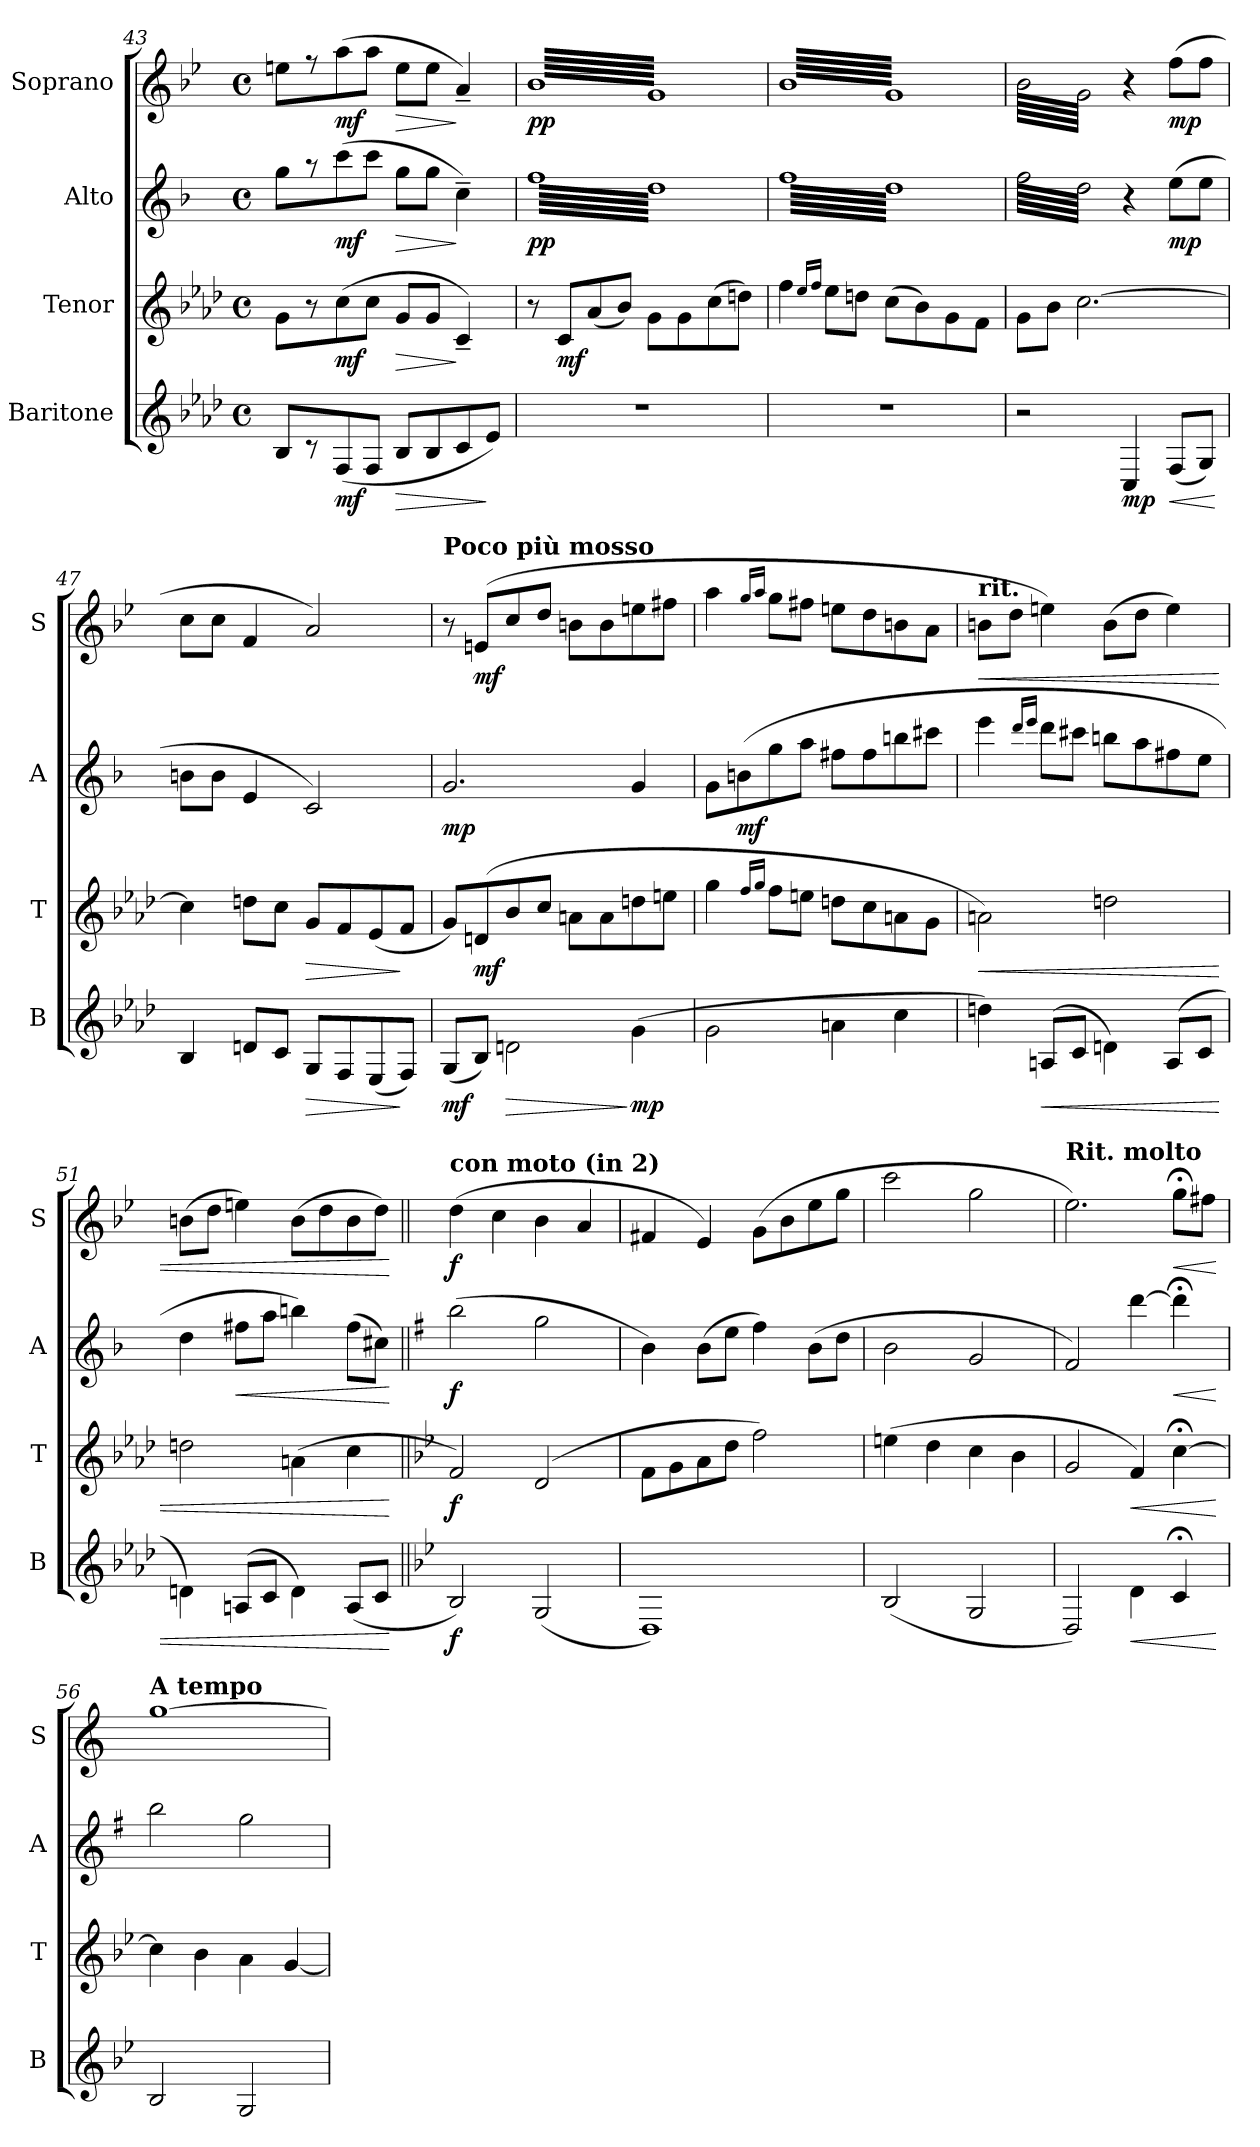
**kern	**dynam	**kern	**dynam	**kern	**dynam	**kern	**dynam
*part4	*part4	*part3	*part3	*part2	*part2	*part1	*part1
*staff4	*staff4	*staff3	*staff3	*staff2	*staff2	*staff1	*staff1
*I"Baritone	*	*I"Tenor	*	*I"Alto	*	*I"Soprano	*
*I'B	*	*I'T	*	*I'A	*	*I'S	*
*clefG2	*	*clefG2	*	*clefG2	*	*clefG2	*
*ITrd12c21	*	*ITrd8c14	*	*ITrd5c9	*	*ITrd1c2	*
*k[b-e-a-d-]	*	*k[b-e-a-d-]	*	*k[b-e-a-d-]	*	*k[b-e-a-d-]	*
*M4/4	*	*M4/4	*	*M4/4	*	*M4/4	*
*met(c)	*	*met(c)	*	*met(c)	*	*met(c)	*
=43	=43	=43	=43	=43	=43	=43	=43
8BB-/L	.	8G\L	.	8b-\L	.	8ddn\L	.
8r	.	8r	.	8r	.	8r	.
!	!LO:DY:b	!	!LO:DY:b	!	!LO:DY:b	!	!LO:DY:b
(<8FF/	mf	(>8c\	mf	(>8ee-\	mf	(>8gg\	mf
8FF/J	.	8c\J	.	8ee-\J	.	8gg\J	.
!	!LO:HP:b	!	!LO:HP:b	!	!LO:HP:b	!	!LO:HP:b
8BB-/L	>	8G/L	>	8b-\L	>	8dd\L	>
8BB-/	.	8G/J	.	8b-\J	.	8dd\J	.
8C/	.	4C~/)	]	4e-~\)	]	4g~/)	]
8E-/J)	]	.	.	.	.	.	.
!!LO:LB:g=z
=44	=44	=44	=44	=44	=44	=44	=44
!	!	!	!	!	!LO:DY:b	!	!LO:DY:b
*	*	*	*	*tremolo	*	*	*
*	*	*	*	*	*	*tremolo	*
1r	.	8r	.	64a-LLLL	pp	64a-LLLL	pp
.	.	.	.	64f	.	64f	.
.	.	.	.	64a-	.	64a-	.
.	.	.	.	64f	.	64f	.
.	.	.	.	64a-	.	64a-	.
.	.	.	.	64f	.	64f	.
.	.	.	.	64a-	.	64a-	.
.	.	.	.	64f	.	64f	.
!	!	!	!LO:DY:b	!	!	!	!
.	.	8C/L	mf	64a-	.	64a-	.
.	.	.	.	64f	.	64f	.
.	.	.	.	64a-	.	64a-	.
.	.	.	.	64f	.	64f	.
.	.	.	.	64a-	.	64a-	.
.	.	.	.	64f	.	64f	.
.	.	.	.	64a-	.	64a-	.
.	.	.	.	64f	.	64f	.
.	.	(<8A-/	.	64a-	.	64a-	.
.	.	.	.	64f	.	64f	.
.	.	.	.	64a-	.	64a-	.
.	.	.	.	64f	.	64f	.
.	.	.	.	64a-	.	64a-	.
.	.	.	.	64f	.	64f	.
.	.	.	.	64a-	.	64a-	.
.	.	.	.	64f	.	64f	.
.	.	8B-/J)	.	64a-	.	64a-	.
.	.	.	.	64f	.	64f	.
.	.	.	.	64a-	.	64a-	.
.	.	.	.	64f	.	64f	.
.	.	.	.	64a-	.	64a-	.
.	.	.	.	64f	.	64f	.
.	.	.	.	64a-	.	64a-	.
.	.	.	.	64f	.	64f	.
.	.	8G\L	.	64a-	.	64a-	.
.	.	.	.	64f	.	64f	.
.	.	.	.	64a-	.	64a-	.
.	.	.	.	64f	.	64f	.
.	.	.	.	64a-	.	64a-	.
.	.	.	.	64f	.	64f	.
.	.	.	.	64a-	.	64a-	.
.	.	.	.	64f	.	64f	.
.	.	8G\	.	64a-	.	64a-	.
.	.	.	.	64f	.	64f	.
.	.	.	.	64a-	.	64a-	.
.	.	.	.	64f	.	64f	.
.	.	.	.	64a-	.	64a-	.
.	.	.	.	64f	.	64f	.
.	.	.	.	64a-	.	64a-	.
.	.	.	.	64f	.	64f	.
.	.	(>8c\	.	64a-	.	64a-	.
.	.	.	.	64f	.	64f	.
.	.	.	.	64a-	.	64a-	.
.	.	.	.	64f	.	64f	.
.	.	.	.	64a-	.	64a-	.
.	.	.	.	64f	.	64f	.
.	.	.	.	64a-	.	64a-	.
.	.	.	.	64f	.	64f	.
.	.	8dn\J)	.	64a-	.	64a-	.
.	.	.	.	64f	.	64f	.
.	.	.	.	64a-	.	64a-	.
.	.	.	.	64f	.	64f	.
.	.	.	.	64a-	.	64a-	.
.	.	.	.	64f	.	64f	.
.	.	.	.	64a-	.	64a-	.
.	.	.	.	64fJJJJ	.	64fJJJJ	.
=45	=45	=45	=45	=45	=45	=45	=45
1r	.	4f\	.	64a-LLLL	.	64a-LLLL	.
.	.	.	.	64f	.	64f	.
.	.	.	.	64a-	.	64a-	.
.	.	.	.	64f	.	64f	.
.	.	.	.	64a-	.	64a-	.
.	.	.	.	64f	.	64f	.
.	.	.	.	64a-	.	64a-	.
.	.	.	.	64f	.	64f	.
.	.	.	.	64a-	.	64a-	.
.	.	.	.	64f	.	64f	.
.	.	.	.	64a-	.	64a-	.
.	.	.	.	64f	.	64f	.
.	.	.	.	64a-	.	64a-	.
.	.	.	.	64f	.	64f	.
.	.	.	.	64a-	.	64a-	.
.	.	.	.	64f	.	64f	.
.	.	16qe-/LL	.	.	.	.	.
.	.	16qf/JJ	.	.	.	.	.
.	.	8e-\L	.	64a-	.	64a-	.
.	.	.	.	64f	.	64f	.
.	.	.	.	64a-	.	64a-	.
.	.	.	.	64f	.	64f	.
.	.	.	.	64a-	.	64a-	.
.	.	.	.	64f	.	64f	.
.	.	.	.	64a-	.	64a-	.
.	.	.	.	64f	.	64f	.
.	.	8dn\J	.	64a-	.	64a-	.
.	.	.	.	64f	.	64f	.
.	.	.	.	64a-	.	64a-	.
.	.	.	.	64f	.	64f	.
.	.	.	.	64a-	.	64a-	.
.	.	.	.	64f	.	64f	.
.	.	.	.	64a-	.	64a-	.
.	.	.	.	64f	.	64f	.
.	.	(>8c\L	.	64a-	.	64a-	.
.	.	.	.	64f	.	64f	.
.	.	.	.	64a-	.	64a-	.
.	.	.	.	64f	.	64f	.
.	.	.	.	64a-	.	64a-	.
.	.	.	.	64f	.	64f	.
.	.	.	.	64a-	.	64a-	.
.	.	.	.	64f	.	64f	.
.	.	8B-\)	.	64a-	.	64a-	.
.	.	.	.	64f	.	64f	.
.	.	.	.	64a-	.	64a-	.
.	.	.	.	64f	.	64f	.
.	.	.	.	64a-	.	64a-	.
.	.	.	.	64f	.	64f	.
.	.	.	.	64a-	.	64a-	.
.	.	.	.	64f	.	64f	.
.	.	8G\	.	64a-	.	64a-	.
.	.	.	.	64f	.	64f	.
.	.	.	.	64a-	.	64a-	.
.	.	.	.	64f	.	64f	.
.	.	.	.	64a-	.	64a-	.
.	.	.	.	64f	.	64f	.
.	.	.	.	64a-	.	64a-	.
.	.	.	.	64f	.	64f	.
.	.	8F\J	.	64a-	.	64a-	.
.	.	.	.	64f	.	64f	.
.	.	.	.	64a-	.	64a-	.
.	.	.	.	64f	.	64f	.
.	.	.	.	64a-	.	64a-	.
.	.	.	.	64f	.	64f	.
.	.	.	.	64a-	.	64a-	.
.	.	.	.	64fJJJJ	.	64fJJJJ	.
=46	=46	=46	=46	=46	=46	=46	=46
2r	.	8G\L	.	64a-\LLLL	.	64a-\LLLL	.
.	.	.	.	64f\	.	64f/	.
.	.	.	.	64a-\	.	64a-\	.
.	.	.	.	64f\	.	64f/	.
.	.	.	.	64a-\	.	64a-\	.
.	.	.	.	64f\	.	64f/	.
.	.	.	.	64a-\	.	64a-\	.
.	.	.	.	64f\	.	64f/	.
.	.	8B-\J	.	64a-\	.	64a-\	.
.	.	.	.	64f\	.	64f/	.
.	.	.	.	64a-\	.	64a-\	.
.	.	.	.	64f\	.	64f/	.
.	.	.	.	64a-\	.	64a-\	.
.	.	.	.	64f\	.	64f/	.
.	.	.	.	64a-\	.	64a-\	.
.	.	.	.	64f\	.	64f/	.
.	.	[2.c\	.	64a-\	.	64a-\	.
.	.	.	.	64f\	.	64f/	.
.	.	.	.	64a-\	.	64a-\	.
.	.	.	.	64f\	.	64f/	.
.	.	.	.	64a-\	.	64a-\	.
.	.	.	.	64f\	.	64f/	.
.	.	.	.	64a-\	.	64a-\	.
.	.	.	.	64f\	.	64f/	.
.	.	.	.	64a-\	.	64a-\	.
.	.	.	.	64f\	.	64f/	.
.	.	.	.	64a-\	.	64a-\	.
.	.	.	.	64f\	.	64f/	.
.	.	.	.	64a-\	.	64a-\	.
.	.	.	.	64f\	.	64f/	.
.	.	.	.	64a-\	.	64a-\	.
.	.	.	.	64f\JJJJ	.	64f/JJJJ	.
*	*	*	*	*	*	*Xtremolo	*
*	*	*	*	*Xtremolo	*	*	*
!	!LO:DY:b	!	!	!	!	!	!
4CC/	mp	.	.	4r	.	4r	.
.	.	.	.	.	.	.	.
.	.	.	.	.	.	.	.
.	.	.	.	.	.	.	.
.	.	.	.	.	.	.	.
.	.	.	.	.	.	.	.
.	.	.	.	.	.	.	.
.	.	.	.	.	.	.	.
.	.	.	.	.	.	.	.
.	.	.	.	.	.	.	.
.	.	.	.	.	.	.	.
.	.	.	.	.	.	.	.
.	.	.	.	.	.	.	.
.	.	.	.	.	.	.	.
.	.	.	.	.	.	.	.
.	.	.	.	.	.	.	.
!	!LO:HP:b	!	!	!	!LO:DY:b	!	!LO:DY:b
(<8FF/L	<	.	.	(>8g\L	mp	(>8ee-\L	mp
8GG/J)	.	.	.	8g\J	.	8ee-\J	.
.	[	.	.	.	.	.	.
=47	=47	=47	=47	=47	=47	=47	=47
4BB-/	.	4c\]	.	8dn\L	.	8b-\L	.
.	.	.	.	8d\J	.	8b-\J	.
8Dn/L	.	8dn\L	.	4G/	.	4e-/	.
8C/J	.	8c\J	.	.	.	.	.
!	!LO:HP:b	!	!LO:HP:b	!	!	!	!
8GG/L	>	8G/L	>	2E-/)	.	2g/)	.
8FF/	.	8F/	.	.	.	.	.
(<8EE-/	.	(<8E-/	.	.	.	.	.
8FF/J)	]	8F/J	]	.	.	.	.
=48	=48	=48	=48	=48	=48	=48	=48
!	!	!	!	!	!	!LO:TX:a:B:t=Poco più mosso	!
!	!LO:DY:b	!	!	!	!LO:DY:b	!	!
(<8GG/L	mf	8G/L)	.	2.B-/	mp	8r	.
!	!	!	!LO:DY:b	!	!	!	!LO:DY:b
8BB-/J)	.	(>8Dn/	mf	.	.	(>8dn/L	mf
!	!LO:HP:b	!	!	!	!	!	!
2Dn\	>	8B-/	.	.	.	8b-/	.
.	.	8c/J	.	.	.	8cc/J	.
.	.	8An\L	.	.	.	8an\L	.
.	.	8A\	.	.	.	8a\	.
!	!LO:DY:n=1:b	!	!	!	!	!	!
(>4G\	] mp	8dn\	.	4B-/	.	8ddn\	.
.	.	8en\J	.	.	.	8een\J	.
!!LO:PB:g=z
=49	=49	=49	=49	=49	=49	=49	=49
2G\	.	4g\	.	8B-\L	.	4gg\	.
!	!	!	!	!	!LO:DY:b	!	!
.	.	.	.	(>8dn\	mf	.	.
.	.	16qf/LL	.	.	.	16qff/LL	.
.	.	16qg/JJ	.	.	.	16qgg/JJ	.
.	.	8f\L	.	8b-\	.	8ff\L	.
.	.	8en\J	.	8cc\J	.	8een\J	.
4An\	.	8dn\L	.	8an\L	.	8ddn\L	.
.	.	8c\	.	8a\	.	8cc\	.
4c\	.	8An\	.	8ddn\	.	8an\	.
.	.	8G\J	.	8een\J	.	8g\J	.
=50	=50	=50	=50	=50	=50	=50	=50
!	!	!	!	!	!	!LO:TX:a:B:t=rit.	!
!	!	!	!LO:HP:b	!	!	!	!LO:HP:b
4dn\)	.	2An\)	<	4gg\	.	8an\L	<
.	.	.	.	.	.	8cc\J	.
.	.	.	.	16qff/LL	.	.	.
.	.	.	.	16qgg/JJ	.	.	.
!	!LO:HP:b	!	!	!	!	!	!
(>8AAn/L	<	.	.	8ff\L	.	4ddn\)	.
8C/J	.	.	.	8een\J	.	.	.
4Dn\)	.	2dn\	.	8ddn\L	.	(>8a\L	.
.	.	.	.	8cc\	.	8cc\J	.
(>8AA/L	.	.	.	8an\	.	4dd\)	.
8C/J	.	.	.	8g\J	.	.	.
=51	=51	=51	=51	=51	=51	=51	=51
*	*	*	*	*	*	*MM70	*
4Dn\)	.	2dn\	.	4f\	.	(>8an\L	.
.	.	.	.	.	.	8cc\J	.
!	!	!	!	!	!LO:HP:b	!	!
(>8AAn/L	.	.	.	8an\L	<	4ddn\)	.
8C/J	.	.	.	8cc\J	.	.	.
4D\)	.	(>4An\	.	4ddn\)	.	(>8a\L	.
.	.	.	.	.	.	8cc\	.
*	*	*	*	*	*	*MM64	*
(<8AA/L	.	4c\	.	(>8a\L	.	8a\	.
8C/J	.	.	.	8en\J)	.	8cc\J)	.
.	[	.	[	.	[	.	[
=52||	=52||	=52||	=52||	=52||	=52||	=52||	=52||
*k[b-e-]	*	*k[b-e-]	*	*k[b-e-]	*	*k[b-e-]	*
*	*	*	*	*	*	*MM120	*
!	!	!	!	!	!	!LO:TX:a:B:t=con moto (in 2)	!
!	!LO:DY:b	!	!LO:DY:b	!	!LO:DY:b	!	!LO:DY:b
2BB-/)	f	2F/)	f	(>2dd\	f	(>4cc\	f
.	.	.	.	.	.	4b-\	.
(<2GG/	.	(>2D/	.	2b-\	.	4a\	.
.	.	.	.	.	.	4g/	.
=53	=53	=53	=53	=53	=53	=53	=53
1DD)	.	8F\L	.	4d\)	.	4en/	.
.	.	8G\	.	.	.	.	.
.	.	8A\	.	(>8d\L	.	4d/)	.
.	.	8d\J	.	8g\J	.	.	.
.	.	2f\)	.	4a\)	.	(>8f\L	.
.	.	.	.	.	.	8a\	.
.	.	.	.	(>8d\L	.	8dd\	.
.	.	.	.	8f\J	.	8ff\J	.
=54	=54	=54	=54	=54	=54	=54	=54
(<2BB-/	.	(>4en\	.	2d\	.	2bb-\	.
.	.	4d\	.	.	.	.	.
2GG/	.	4c\	.	2B-/	.	2ff\	.
.	.	4B-\	.	.	.	.	.
!!LO:LB:g=z
=55	=55	=55	=55	=55	=55	=55	=55
!	!	!	!	!	!	!LO:TX:a:B:t=Rit. molto	!
2DD/)	.	2G/	.	2A/)	.	2.dd\)	.
!	!LO:HP:b	!	!LO:HP:b	!	!	!	!
4D\	<	4F/)	<	[4ff\	.	.	.
*	*	*	*	*	*	*MM50	*
!	!	!	!	!	!LO:HP:b	!	!LO:HP:b
4C;/	.	[4c;<\	.	4ff;<\]	<	8ff;<\L	<
*	*	*	*	*	*	*MM120	*
.	.	.	.	.	.	8een\J	.
.	[	.	[	.	[	.	[
=56	=56	=56	=56	=56	=56	=56	=56
!	!	!	!	!	!	!LO:TX:a:B:t=A tempo	!
2BB-/	.	4c\]	.	2dd\	.	[1ff	.
.	.	4B-\	.	.	.	.	.
2GG/	.	4A\	.	2b-\	.	.	.
.	.	[4G/	.	.	.	.	.
=	=	=	=	=	=	=	=
*-	*-	*-	*-	*-	*-	*-	*-
